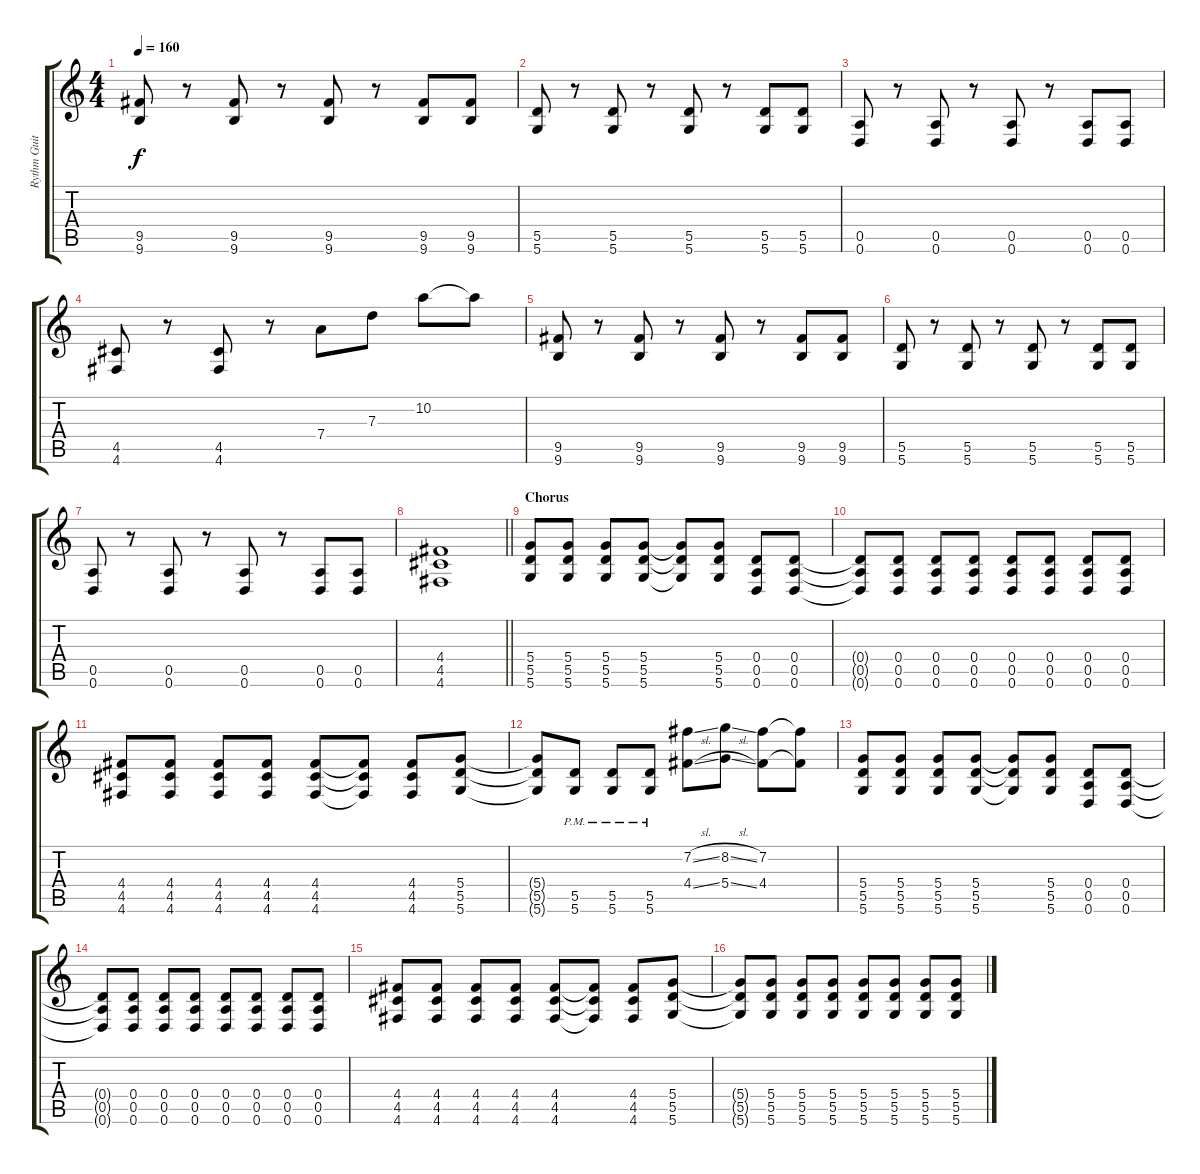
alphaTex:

\track ("Rythm Guitar" "Rythm Guit") {instrument distortionguitar}
\staff {score tabs}
\tuning (E4 B3 G3 D3 A2 D2) {hide}
\ts (4 4)
\tempo 160
\clef g2
\ks c
(9.5 9.6).8{dy f} r.8 (9.5 9.6).8 r.8 (9.5 9.6).8 r.8 (9.5 9.6).8 (9.5 9.6).8 |
(5.5 5.6).8 r.8 (5.5 5.6).8 r.8 (5.5 5.6).8 r.8 (5.5 5.6).8 (5.5 5.6).8 |
(0.5 0.6).8 r.8 (0.5 0.6).8 r.8 (0.5 0.6).8 r.8 (0.5 0.6).8 (0.5 0.6).8 |
(4.5 4.6).8 r.8 (4.5 4.6).8 r.8 7.4.8 7.3.8 10.2.8 10.2{t}.8 |
(9.5 9.6).8 r.8 (9.5 9.6).8 r.8 (9.5 9.6).8 r.8 (9.5 9.6).8 (9.5 9.6).8 |
(5.5 5.6).8 r.8 (5.5 5.6).8 r.8 (5.5 5.6).8 r.8 (5.5 5.6).8 (5.5 5.6).8 |
(0.5 0.6).8 r.8 (0.5 0.6).8 r.8 (0.5 0.6).8 r.8 (0.5 0.6).8 (0.5 0.6).8 |
\barLineRight lightlight
(4.4 4.5 4.6).1 |
\section ("" "Chorus")
(5.4 5.5 5.6).8 (5.4 5.5 5.6).8 (5.4 5.5 5.6).8 (5.4 5.5 5.6).8 (5.4{t} 5.5{t} 5.6{t}).8 (5.4 5.5 5.6).8 (0.4 0.5 0.6).8 (0.4 0.5 0.6).8 |
(0.4{t} 0.5{t} 0.6{t}).8 (0.4 0.5 0.6).8 (0.4 0.5 0.6).8 (0.4 0.5 0.6).8 (0.4 0.5 0.6).8 (0.4 0.5 0.6).8 (0.4 0.5 0.6).8 (0.4 0.5 0.6).8 |
(4.4 4.5 4.6).8 (4.4 4.5 4.6).8 (4.4 4.5 4.6).8 (4.4 4.5 4.6).8 (4.4 4.5 4.6).8 (4.4{t} 4.5{t} 4.6{t}).8 (4.4 4.5 4.6).8 (5.4 5.5 5.6).8 |
(5.4{t} 5.5{t} 5.6{t}).8 (5.5{pm} 5.6{pm}).8 (5.5{pm} 5.6{pm}).8 (5.5{pm} 5.6{pm}).8 (7.2{sl} 4.4{sl}).8 (8.2{sl} 5.4{sl}).8 (7.2 4.4).8 (7.2{t} 4.4{t}).8 |
(5.4 5.5 5.6).8 (5.4 5.5 5.6).8 (5.4 5.5 5.6).8 (5.4 5.5 5.6).8 (5.4{t} 5.5{t} 5.6{t}).8 (5.4 5.5 5.6).8 (0.4 0.5 0.6).8 (0.4 0.5 0.6).8 |
(0.4{t} 0.5{t} 0.6{t}).8 (0.4 0.5 0.6).8 (0.4 0.5 0.6).8 (0.4 0.5 0.6).8 (0.4 0.5 0.6).8 (0.4 0.5 0.6).8 (0.4 0.5 0.6).8 (0.4 0.5 0.6).8 |
(4.4 4.5 4.6).8 (4.4 4.5 4.6).8 (4.4 4.5 4.6).8 (4.4 4.5 4.6).8 (4.4 4.5 4.6).8 (4.4{t} 4.5{t} 4.6{t}).8 (4.4 4.5 4.6).8 (5.4 5.5 5.6).8 |
(5.4{t} 5.5{t} 5.6{t}).8 (5.4 5.5 5.6).8 (5.4 5.5 5.6).8 (5.4 5.5 5.6).8 (5.4 5.5 5.6).8 (5.4 5.5 5.6).8 (5.4 5.5 5.6).8 (5.4 5.5 5.6).8
